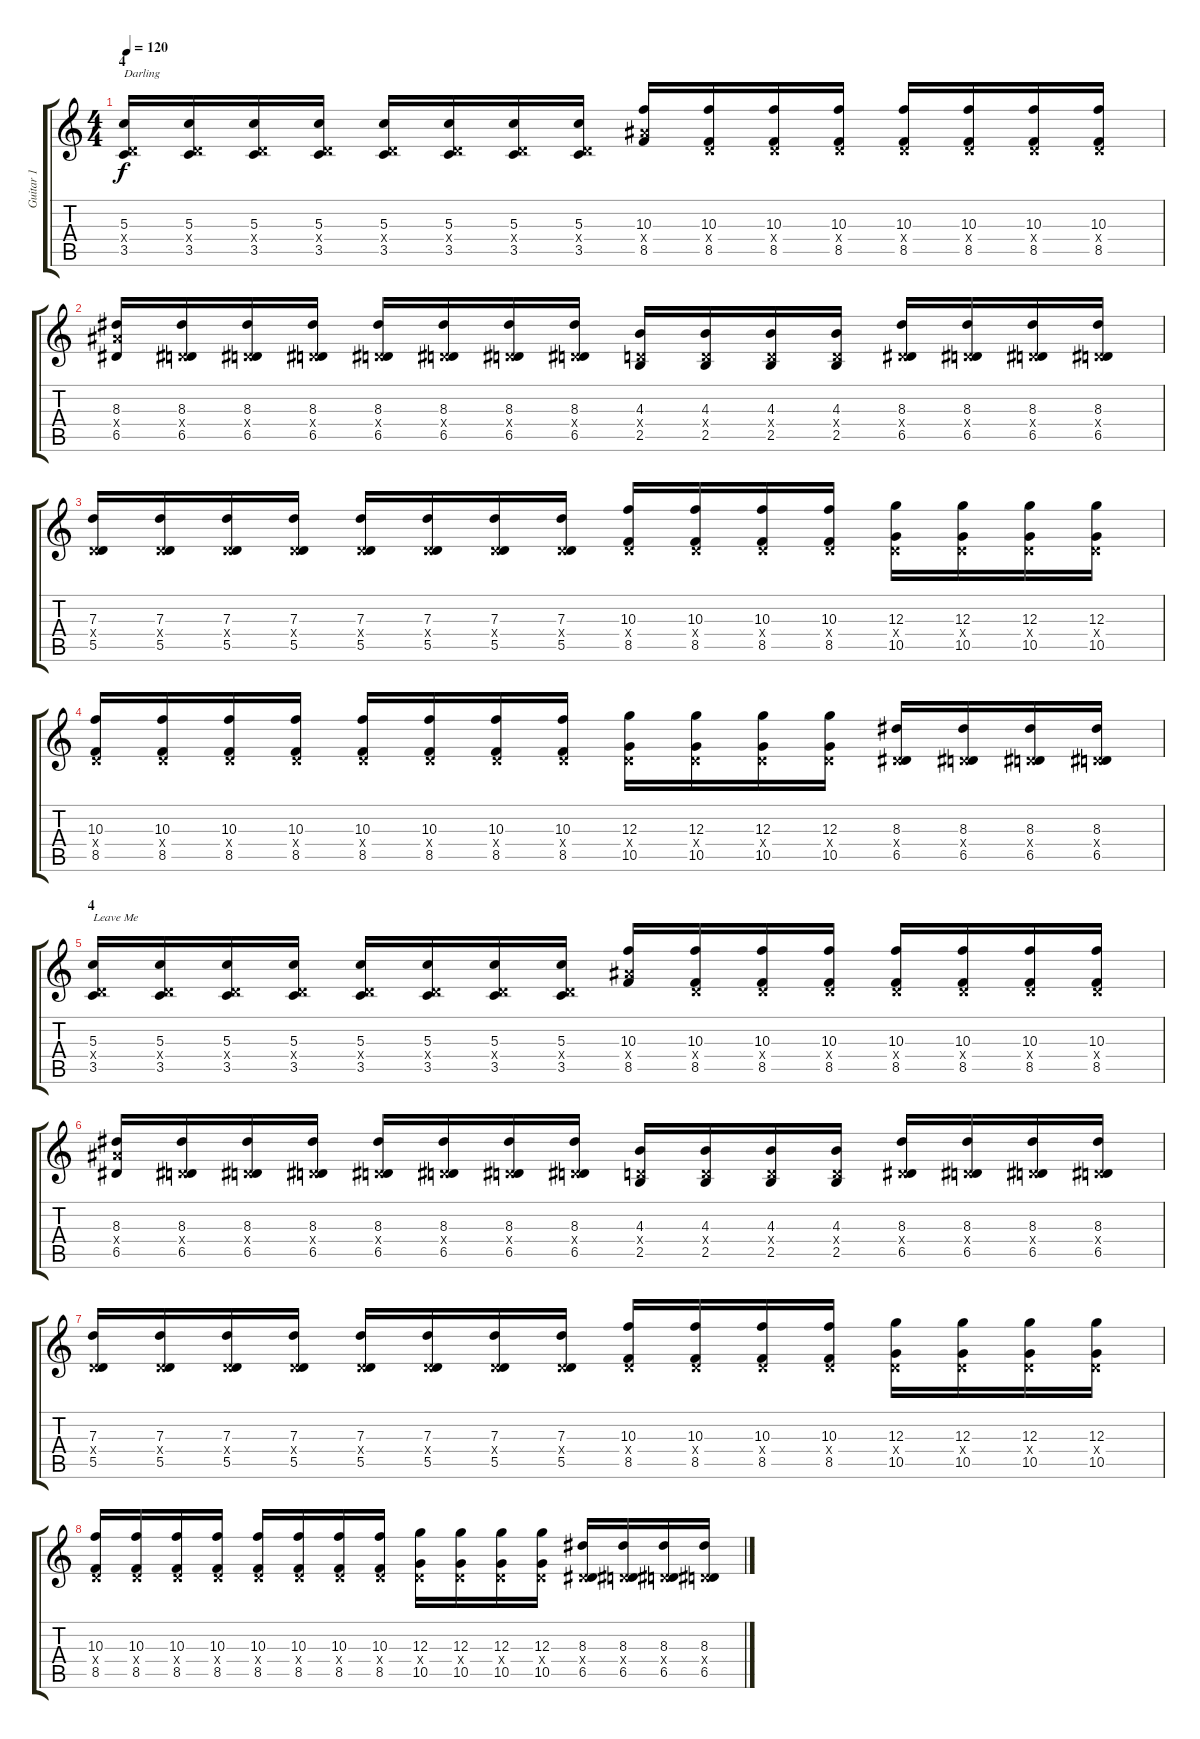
\track ("Guitar 1" "Guitar 1") {instrument overdrivenguitar}
\staff {score tabs}
\tuning (E4 B3 G3 D3 A2 D2) {hide}
\ts (4 4)
\section ("" "4")
\tempo 120
\clef g2
\ks c
(5.3 0.4{x} 3.5).16{txt "Darling" dy f} (5.3 0.4{x} 3.5).16 (5.3 0.4{x} 3.5).16 (5.3 0.4{x} 3.5).16 (5.3 0.4{x} 3.5).16 (5.3 0.4{x} 3.5).16 (5.3 0.4{x} 3.5).16 (5.3 0.4{x} 3.5).16 (10.3 8.4{x} 8.5).16 (10.3 0.4{x} 8.5).16 (10.3 0.4{x} 8.5).16 (10.3 0.4{x} 8.5).16 (10.3 0.4{x} 8.5).16 (10.3 0.4{x} 8.5).16 (10.3 0.4{x} 8.5).16 (10.3 0.4{x} 8.5).16 |
(8.3 8.4{x} 6.5).16 (8.3 0.4{x} 6.5).16 (8.3 0.4{x} 6.5).16 (8.3 0.4{x} 6.5).16 (8.3 0.4{x} 6.5).16 (8.3 0.4{x} 6.5).16 (8.3 0.4{x} 6.5).16 (8.3 0.4{x} 6.5).16 (4.3 0.4{x} 2.5).16 (4.3 0.4{x} 2.5).16 (4.3 0.4{x} 2.5).16 (4.3 0.4{x} 2.5).16 (8.3 0.4{x} 6.5).16 (8.3 0.4{x} 6.5).16 (8.3 0.4{x} 6.5).16 (8.3 0.4{x} 6.5).16 |
(7.3 0.4{x} 5.5).16 (7.3 0.4{x} 5.5).16 (7.3 0.4{x} 5.5).16 (7.3 0.4{x} 5.5).16 (7.3 0.4{x} 5.5).16 (7.3 0.4{x} 5.5).16 (7.3 0.4{x} 5.5).16 (7.3 0.4{x} 5.5).16 (10.3 0.4{x} 8.5).16 (10.3 0.4{x} 8.5).16 (10.3 0.4{x} 8.5).16 (10.3 0.4{x} 8.5).16 (12.3 0.4{x} 10.5).16 (12.3 0.4{x} 10.5).16 (12.3 0.4{x} 10.5).16 (12.3 0.4{x} 10.5).16 |
(10.3 0.4{x} 8.5).16 (10.3 0.4{x} 8.5).16 (10.3 0.4{x} 8.5).16 (10.3 0.4{x} 8.5).16 (10.3 0.4{x} 8.5).16 (10.3 0.4{x} 8.5).16 (10.3 0.4{x} 8.5).16 (10.3 0.4{x} 8.5).16 (12.3 0.4{x} 10.5).16 (12.3 0.4{x} 10.5).16 (12.3 0.4{x} 10.5).16 (12.3 0.4{x} 10.5).16 (8.3 0.4{x} 6.5).16 (8.3 0.4{x} 6.5).16 (8.3 0.4{x} 6.5).16 (8.3 0.4{x} 6.5).16 |
\section ("" "4")
(5.3 0.4{x} 3.5).16{txt "Leave Me"} (5.3 0.4{x} 3.5).16 (5.3 0.4{x} 3.5).16 (5.3 0.4{x} 3.5).16 (5.3 0.4{x} 3.5).16 (5.3 0.4{x} 3.5).16 (5.3 0.4{x} 3.5).16 (5.3 0.4{x} 3.5).16 (10.3 8.4{x} 8.5).16 (10.3 0.4{x} 8.5).16 (10.3 0.4{x} 8.5).16 (10.3 0.4{x} 8.5).16 (10.3 0.4{x} 8.5).16 (10.3 0.4{x} 8.5).16 (10.3 0.4{x} 8.5).16 (10.3 0.4{x} 8.5).16 |
(8.3 8.4{x} 6.5).16 (8.3 0.4{x} 6.5).16 (8.3 0.4{x} 6.5).16 (8.3 0.4{x} 6.5).16 (8.3 0.4{x} 6.5).16 (8.3 0.4{x} 6.5).16 (8.3 0.4{x} 6.5).16 (8.3 0.4{x} 6.5).16 (4.3 0.4{x} 2.5).16 (4.3 0.4{x} 2.5).16 (4.3 0.4{x} 2.5).16 (4.3 0.4{x} 2.5).16 (8.3 0.4{x} 6.5).16 (8.3 0.4{x} 6.5).16 (8.3 0.4{x} 6.5).16 (8.3 0.4{x} 6.5).16 |
(7.3 0.4{x} 5.5).16 (7.3 0.4{x} 5.5).16 (7.3 0.4{x} 5.5).16 (7.3 0.4{x} 5.5).16 (7.3 0.4{x} 5.5).16 (7.3 0.4{x} 5.5).16 (7.3 0.4{x} 5.5).16 (7.3 0.4{x} 5.5).16 (10.3 0.4{x} 8.5).16 (10.3 0.4{x} 8.5).16 (10.3 0.4{x} 8.5).16 (10.3 0.4{x} 8.5).16 (12.3 0.4{x} 10.5).16 (12.3 0.4{x} 10.5).16 (12.3 0.4{x} 10.5).16 (12.3 0.4{x} 10.5).16 |
(10.3 0.4{x} 8.5).16 (10.3 0.4{x} 8.5).16 (10.3 0.4{x} 8.5).16 (10.3 0.4{x} 8.5).16 (10.3 0.4{x} 8.5).16 (10.3 0.4{x} 8.5).16 (10.3 0.4{x} 8.5).16 (10.3 0.4{x} 8.5).16 (12.3 0.4{x} 10.5).16 (12.3 0.4{x} 10.5).16 (12.3 0.4{x} 10.5).16 (12.3 0.4{x} 10.5).16 (8.3 0.4{x} 6.5).16 (8.3 0.4{x} 6.5).16 (8.3 0.4{x} 6.5).16 (8.3 0.4{x} 6.5).16
